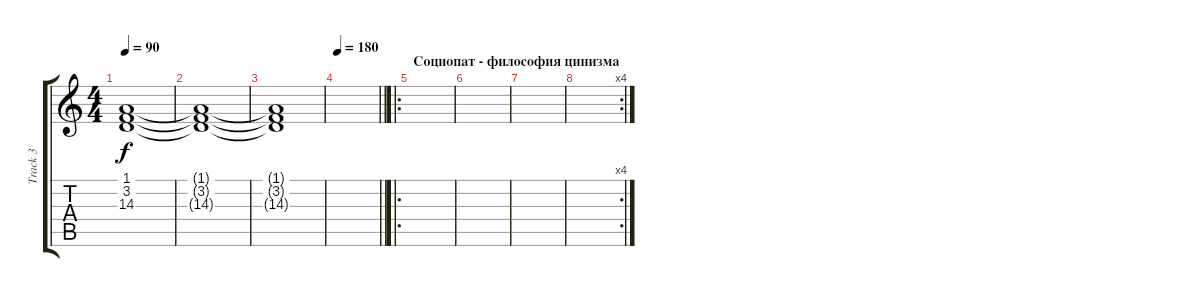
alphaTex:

\track ("Track 3" "Track 3") {instrument stringensemble1}
\staff {score tabs}
\tuning (E4 B3 G3 D3 A2 E2) {hide}
\ts (4 4)
\tempo 90
\clef g2
\ks c
(1.1{t} 3.2{t} 14.3{t}).1{dy f} |
(1.1{t} 3.2{t} 14.3{t}).1 |
(1.1{t} 3.2{t} 14.3{t}).1 |
\tempo 180
\barLineRight lightlight
|
\ro
\section ("" "Социопат - философия цинизма")
|
|
|
\rc 4
